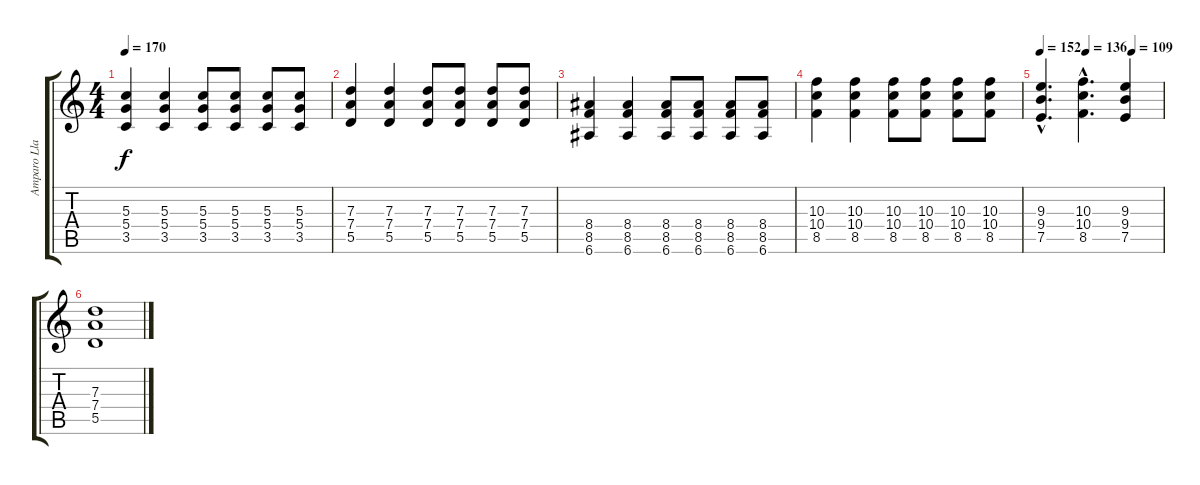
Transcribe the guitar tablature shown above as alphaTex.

\track ("Amparo Llanos (Guitarra)" "Amparo Lla") {instrument distortionguitar}
\staff {score tabs}
\tuning (E4 B3 G3 D3 A2 E2) {hide}
\ts (4 4)
\tempo 170
\clef g2
\ks c
(5.3 5.4 3.5).4{dy f} (5.3 5.4 3.5).4 (5.3 5.4 3.5).8 (5.3 5.4 3.5).8 (5.3 5.4 3.5).8 (5.3 5.4 3.5).8 |
(7.3 7.4 5.5).4 (7.3 7.4 5.5).4 (7.3 7.4 5.5).8 (7.3 7.4 5.5).8 (7.3 7.4 5.5).8 (7.3 7.4 5.5).8 |
(8.4 8.5 6.6).4 (8.4 8.5 6.6).4 (8.4 8.5 6.6).8 (8.4 8.5 6.6).8 (8.4 8.5 6.6).8 (8.4 8.5 6.6).8 |
(10.3 10.4 8.5).4 (10.3 10.4 8.5).4 (10.3 10.4 8.5).8 (10.3 10.4 8.5).8 (10.3 10.4 8.5).8 (10.3 10.4 8.5).8 |
\tempo 152
\tempo (136 0.375)
\tempo (109 0.75)
(9.3{hac} 9.4{hac} 7.5{hac}).4{d} (10.3{hac} 10.4{hac} 8.5{hac}).4{d} (9.3 9.4 7.5).4 |
(7.3 7.4 5.5).1
